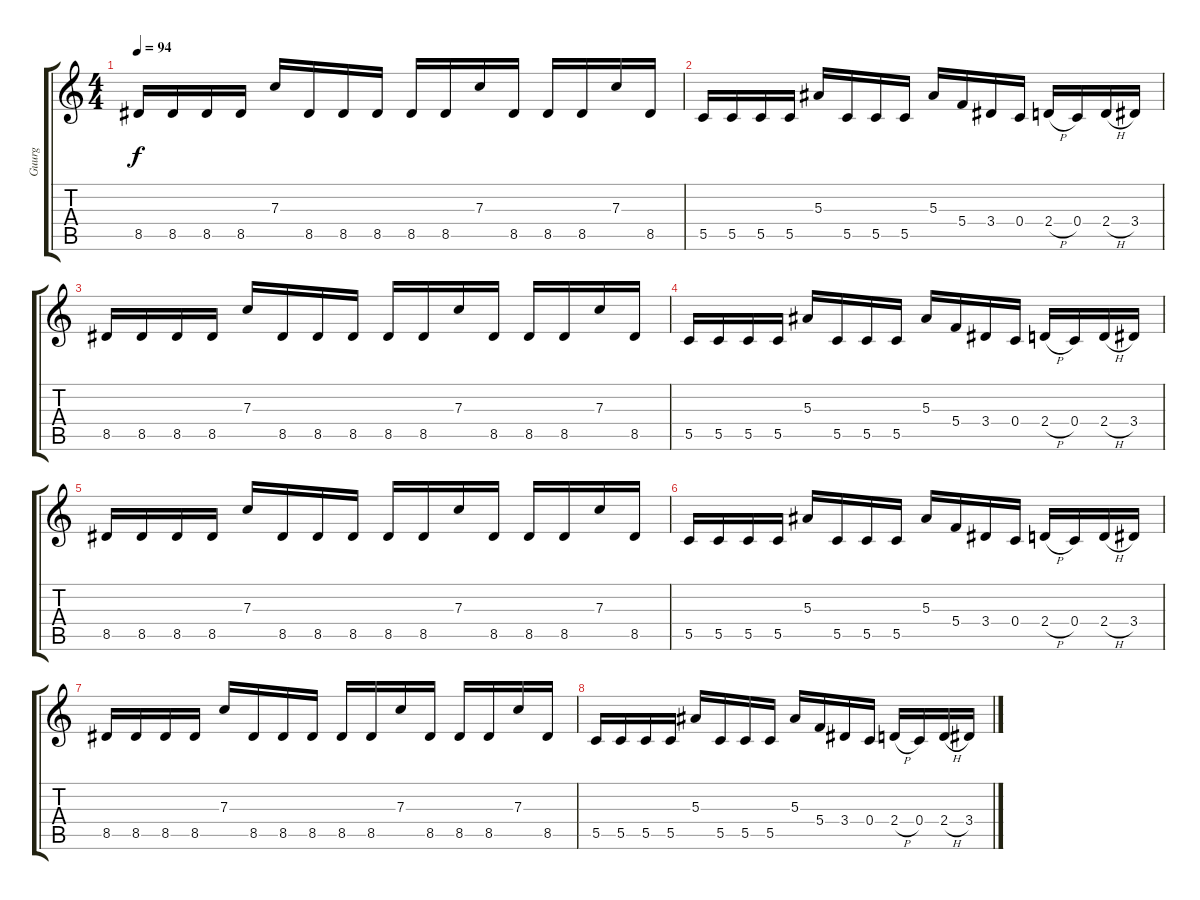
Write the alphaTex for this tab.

\track ("Guurg" "Guurg") {instrument overdrivenguitar}
\staff {score tabs}
\tuning (D4 A3 F3 C3 G2 C2) {hide}
\ts (4 4)
\tempo 94
\clef g2
\ks c
8.5.16{dy f instrument electricguitarmuted} 8.5.16 8.5.16 8.5.16 7.3.16 8.5.16 8.5.16 8.5.16 8.5.16 8.5.16 7.3.16 8.5.16 8.5.16 8.5.16 7.3.16 8.5.16 |
5.5.16{instrument electricguitarmuted} 5.5.16 5.5.16 5.5.16 5.3.16 5.5.16 5.5.16 5.5.16 5.3.16 5.4.16 3.4.16 0.4.16 2.4{h}.16 0.4.16 2.4{h}.16 3.4.16 |
8.5.16{instrument electricguitarmuted} 8.5.16 8.5.16 8.5.16 7.3.16 8.5.16 8.5.16 8.5.16 8.5.16 8.5.16 7.3.16 8.5.16 8.5.16 8.5.16 7.3.16 8.5.16 |
5.5.16{instrument electricguitarmuted} 5.5.16 5.5.16 5.5.16 5.3.16 5.5.16 5.5.16 5.5.16 5.3.16 5.4.16 3.4.16 0.4.16 2.4{h}.16 0.4.16 2.4{h}.16 3.4.16 |
8.5.16{instrument electricguitarmuted} 8.5.16 8.5.16 8.5.16 7.3.16 8.5.16 8.5.16 8.5.16 8.5.16 8.5.16 7.3.16 8.5.16 8.5.16 8.5.16 7.3.16 8.5.16 |
5.5.16{instrument electricguitarmuted} 5.5.16 5.5.16 5.5.16 5.3.16 5.5.16 5.5.16 5.5.16 5.3.16 5.4.16 3.4.16 0.4.16 2.4{h}.16 0.4.16 2.4{h}.16 3.4.16 |
8.5.16{instrument electricguitarmuted} 8.5.16 8.5.16 8.5.16 7.3.16 8.5.16 8.5.16 8.5.16 8.5.16 8.5.16 7.3.16 8.5.16 8.5.16 8.5.16 7.3.16 8.5.16 |
5.5.16{instrument electricguitarmuted} 5.5.16 5.5.16 5.5.16 5.3.16 5.5.16 5.5.16 5.5.16 5.3.16 5.4.16 3.4.16 0.4.16 2.4{h}.16 0.4.16 2.4{h}.16 3.4.16
